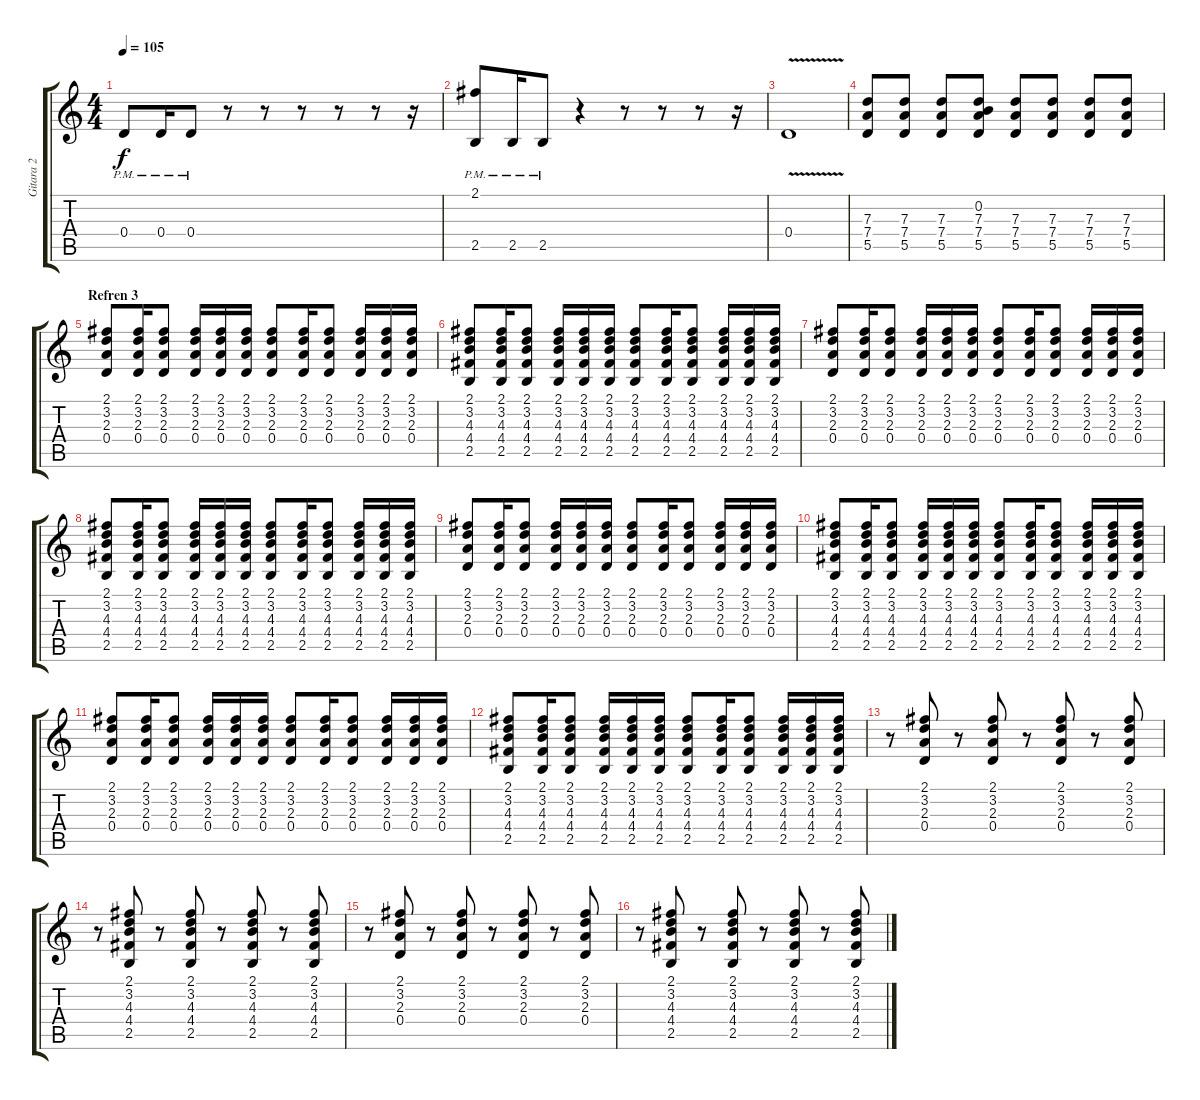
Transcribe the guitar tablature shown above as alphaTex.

\track ("Gitara 2" "Gitara 2") {instrument electricguitarclean}
\staff {score tabs}
\tuning (E4 B3 G3 D3 A2 E2) {hide}
\ts (4 4)
\tempo 105
\clef g2
\ks c
0.4{pm}.8{dy f} 0.4{pm}.16 0.4{pm}.8 r.8 r.8 r.8 r.8 r.8 r.16 |
(2.1{t} 2.5{pm}).8 2.5{pm}.16 2.5{pm}.8 r.4 r.8 r.8 r.8 r.16 |
0.4{v}.1 |
(7.3 7.4 5.5).8{volume 8} (7.3 7.4 5.5).8{volume 8} (7.3 7.4 5.5).8{volume 10} (0.2 7.3 7.4 5.5).8{volume 10} (7.3 7.4 5.5).8{volume 12} (7.3 7.4 5.5).8{volume 12} (7.3 7.4 5.5).8{volume 14} (7.3 7.4 5.5).8{volume 14} |
\section ("" "Refren 3")
(2.1 3.2 2.3 0.4).8{volume 7 instrument electricguitarclean} (2.1 3.2 2.3 0.4).16 (2.1 3.2 2.3 0.4).8 (2.1 3.2 2.3 0.4).16 (2.1 3.2 2.3 0.4).16 (2.1 3.2 2.3 0.4).16 (2.1 3.2 2.3 0.4).8 (2.1 3.2 2.3 0.4).16 (2.1 3.2 2.3 0.4).8 (2.1 3.2 2.3 0.4).16 (2.1 3.2 2.3 0.4).16 (2.1 3.2 2.3 0.4).16 |
(2.1 3.2 4.3 4.4 2.5).8 (2.1 3.2 4.3 4.4 2.5).16 (2.1 3.2 4.3 4.4 2.5).8 (2.1 3.2 4.3 4.4 2.5).16 (2.1 3.2 4.3 4.4 2.5).16 (2.1 3.2 4.3 4.4 2.5).16 (2.1 3.2 4.3 4.4 2.5).8 (2.1 3.2 4.3 4.4 2.5).16 (2.1 3.2 4.3 4.4 2.5).8 (2.1 3.2 4.3 4.4 2.5).16 (2.1 3.2 4.3 4.4 2.5).16 (2.1 3.2 4.3 4.4 2.5).16 |
(2.1 3.2 2.3 0.4).8 (2.1 3.2 2.3 0.4).16 (2.1 3.2 2.3 0.4).8 (2.1 3.2 2.3 0.4).16 (2.1 3.2 2.3 0.4).16 (2.1 3.2 2.3 0.4).16 (2.1 3.2 2.3 0.4).8 (2.1 3.2 2.3 0.4).16 (2.1 3.2 2.3 0.4).8 (2.1 3.2 2.3 0.4).16 (2.1 3.2 2.3 0.4).16 (2.1 3.2 2.3 0.4).16 |
(2.1 3.2 4.3 4.4 2.5).8 (2.1 3.2 4.3 4.4 2.5).16 (2.1 3.2 4.3 4.4 2.5).8 (2.1 3.2 4.3 4.4 2.5).16 (2.1 3.2 4.3 4.4 2.5).16 (2.1 3.2 4.3 4.4 2.5).16 (2.1 3.2 4.3 4.4 2.5).8 (2.1 3.2 4.3 4.4 2.5).16 (2.1 3.2 4.3 4.4 2.5).8 (2.1 3.2 4.3 4.4 2.5).16 (2.1 3.2 4.3 4.4 2.5).16 (2.1 3.2 4.3 4.4 2.5).16 |
(2.1 3.2 2.3 0.4).8 (2.1 3.2 2.3 0.4).16 (2.1 3.2 2.3 0.4).8 (2.1 3.2 2.3 0.4).16 (2.1 3.2 2.3 0.4).16 (2.1 3.2 2.3 0.4).16 (2.1 3.2 2.3 0.4).8 (2.1 3.2 2.3 0.4).16 (2.1 3.2 2.3 0.4).8 (2.1 3.2 2.3 0.4).16 (2.1 3.2 2.3 0.4).16 (2.1 3.2 2.3 0.4).16 |
(2.1 3.2 4.3 4.4 2.5).8 (2.1 3.2 4.3 4.4 2.5).16 (2.1 3.2 4.3 4.4 2.5).8 (2.1 3.2 4.3 4.4 2.5).16 (2.1 3.2 4.3 4.4 2.5).16 (2.1 3.2 4.3 4.4 2.5).16 (2.1 3.2 4.3 4.4 2.5).8 (2.1 3.2 4.3 4.4 2.5).16 (2.1 3.2 4.3 4.4 2.5).8 (2.1 3.2 4.3 4.4 2.5).16 (2.1 3.2 4.3 4.4 2.5).16 (2.1 3.2 4.3 4.4 2.5).16 |
(2.1 3.2 2.3 0.4).8 (2.1 3.2 2.3 0.4).16 (2.1 3.2 2.3 0.4).8 (2.1 3.2 2.3 0.4).16 (2.1 3.2 2.3 0.4).16 (2.1 3.2 2.3 0.4).16 (2.1 3.2 2.3 0.4).8 (2.1 3.2 2.3 0.4).16 (2.1 3.2 2.3 0.4).8 (2.1 3.2 2.3 0.4).16 (2.1 3.2 2.3 0.4).16 (2.1 3.2 2.3 0.4).16 |
(2.1 3.2 4.3 4.4 2.5).8 (2.1 3.2 4.3 4.4 2.5).16 (2.1 3.2 4.3 4.4 2.5).8 (2.1 3.2 4.3 4.4 2.5).16 (2.1 3.2 4.3 4.4 2.5).16 (2.1 3.2 4.3 4.4 2.5).16 (2.1 3.2 4.3 4.4 2.5).8 (2.1 3.2 4.3 4.4 2.5).16 (2.1 3.2 4.3 4.4 2.5).8 (2.1 3.2 4.3 4.4 2.5).16 (2.1 3.2 4.3 4.4 2.5).16 (2.1 3.2 4.3 4.4 2.5).16 |
r.8 (2.1 3.2 2.3 0.4).8 r.8 (2.1 3.2 2.3 0.4).8 r.8 (2.1 3.2 2.3 0.4).8 r.8 (2.1 3.2 2.3 0.4).8 |
r.8 (2.1 3.2 4.3 4.4 2.5).8 r.8 (2.1 3.2 4.3 4.4 2.5).8 r.8 (2.1 3.2 4.3 4.4 2.5).8 r.8 (2.1 3.2 4.3 4.4 2.5).8 |
r.8 (2.1 3.2 2.3 0.4).8 r.8 (2.1 3.2 2.3 0.4).8 r.8 (2.1 3.2 2.3 0.4).8 r.8 (2.1 3.2 2.3 0.4).8 |
r.8 (2.1 3.2 4.3 4.4 2.5).8 r.8 (2.1 3.2 4.3 4.4 2.5).8 r.8 (2.1 3.2 4.3 4.4 2.5).8 r.8 (2.1 3.2 4.3 4.4 2.5).8
